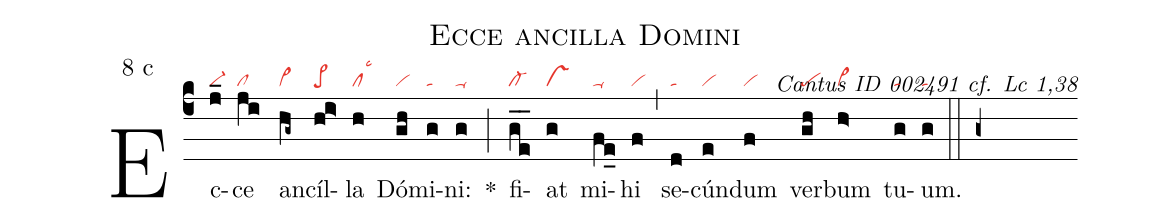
name: Ecce ancilla Domini;
mode: 8;
mode-differentia: c;
commentary: Cantus ID 002491 cf. Lc 1,38;
nabc-lines: 1;
%%
(c4)

Ec(j_|vi-)ce(ji|cl) an(hg~|vi>)cíl(hi>|pe>)la(h|cllsc3) Dó(gh|vi)mi(g|ta)ni:(g|ta-) *(;) fi(ge__|cl-)at(g|vs) mi(fe_|ta-)hi(f|vi) (,) se(d|ta)cún(e|vi)dum(f|vi) ver(gh|pe)bum(h>|vi>) tu(g|ta)um.(g|ta)

(::)

(g+)
